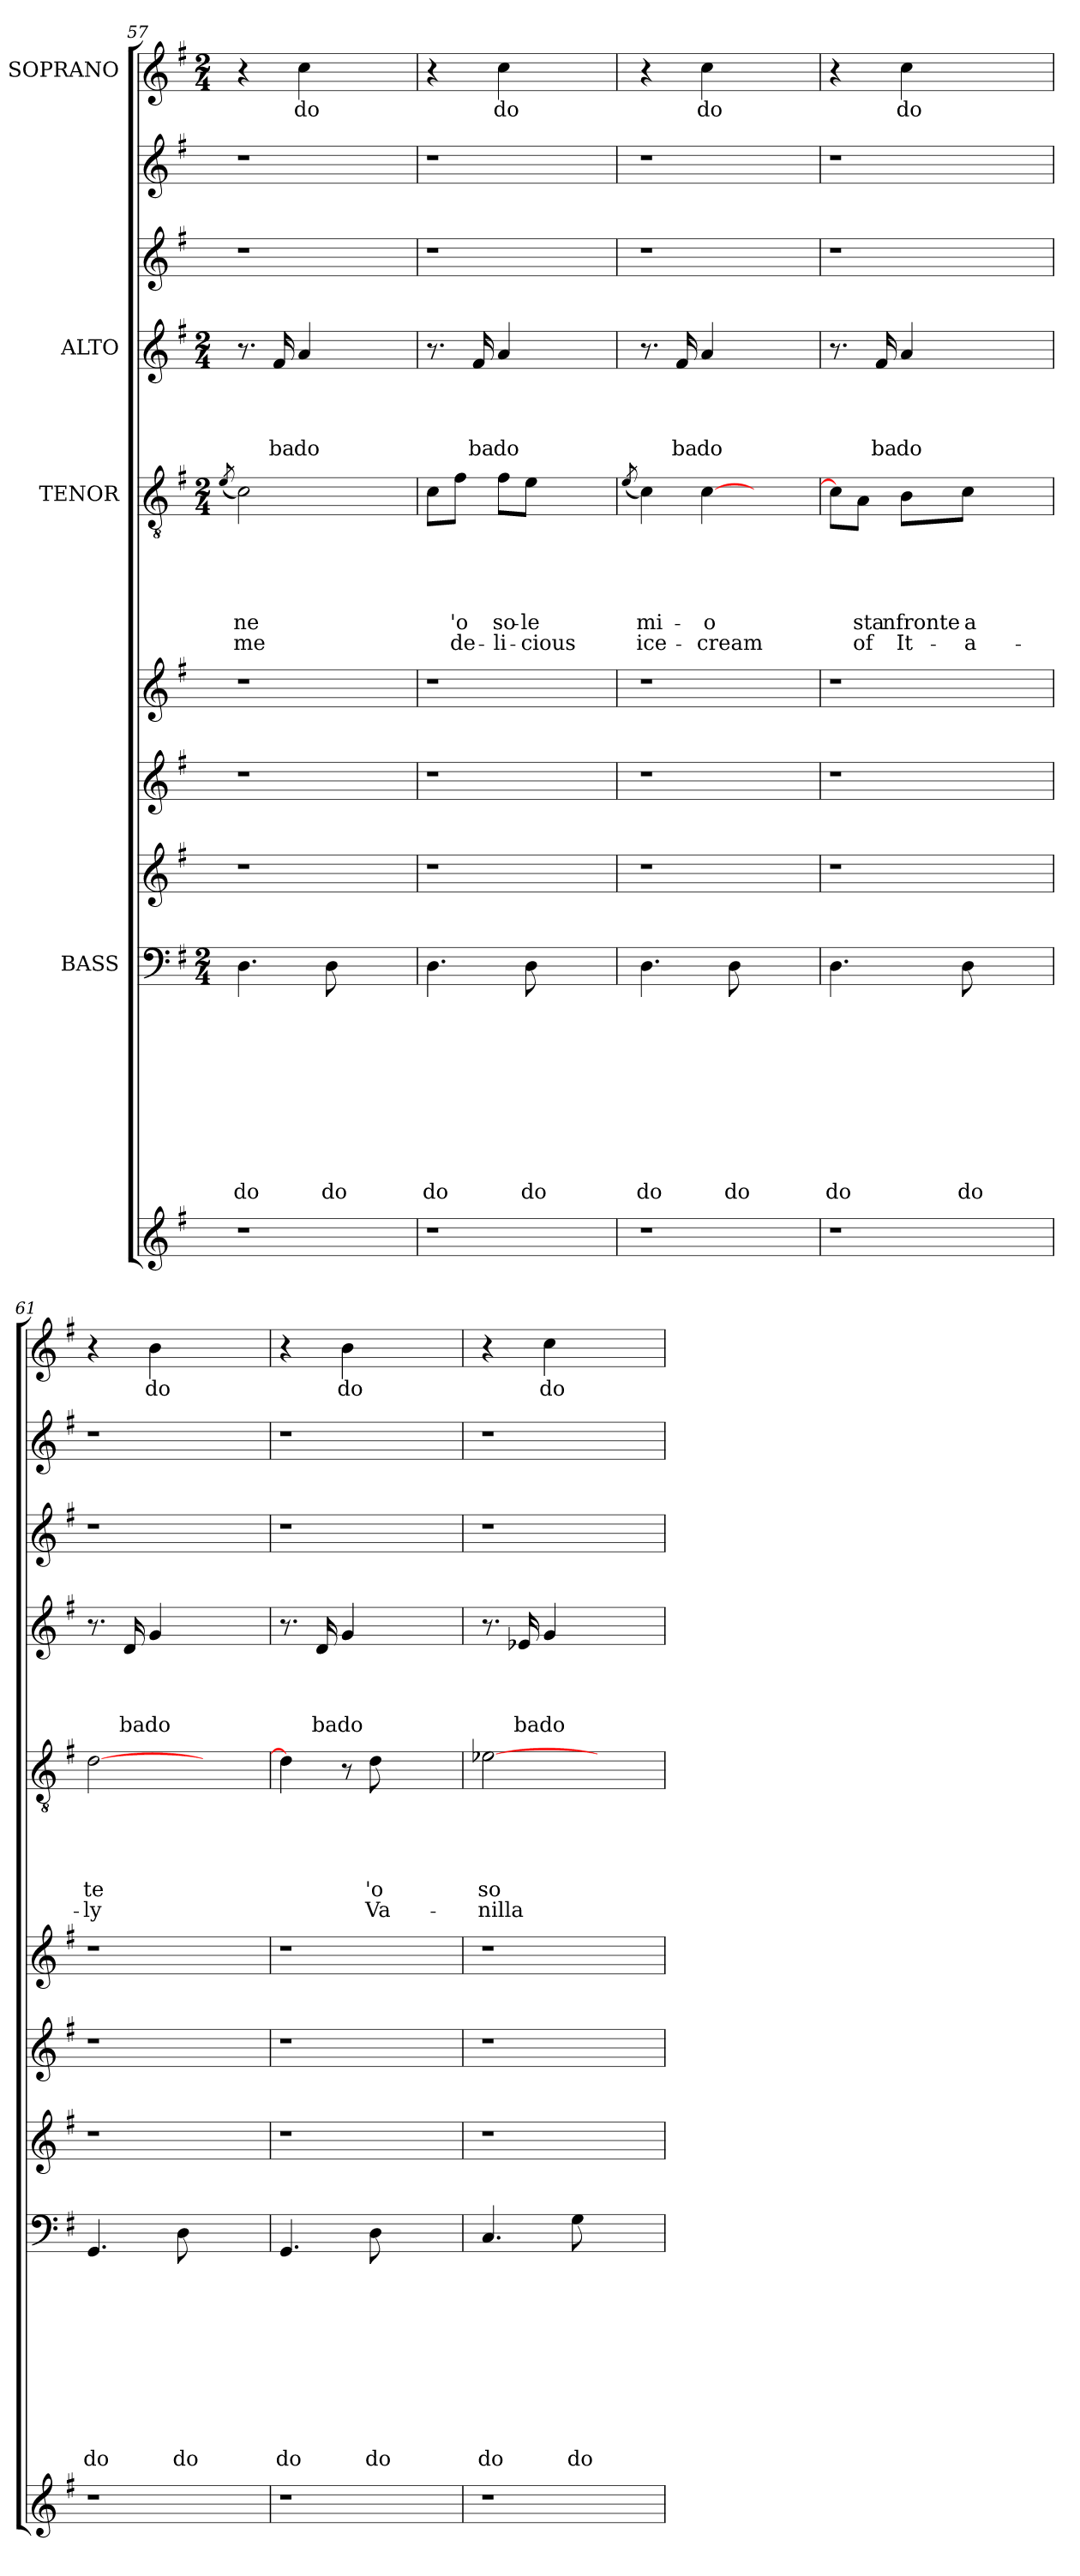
**kern	**kern	**text	**text	**text	**text	**text	**text	**text	**text	**text	**text	**kern	**kern	**kern	**kern	**text	**text	**text	**text	**text	**text	**kern	**text	**text	**text	**text	**kern	**kern	**kern	**text
*part10	*part9	*part9	*part9	*part9	*part9	*part9	*part9	*part9	*part9	*part9	*part9	*part8	*part7	*part6	*part5	*part5	*part5	*part5	*part5	*part5	*part5	*part4	*part4	*part4	*part4	*part4	*part3	*part2	*part1	*part1
*staff10	*staff9	*staff9	*staff9	*staff9	*staff9	*staff9	*staff9	*staff9	*staff9	*staff9	*staff9	*staff8	*staff7	*staff6	*staff5	*staff5	*staff5	*staff5	*staff5	*staff5	*staff5	*staff4	*staff4	*staff4	*staff4	*staff4	*staff3	*staff2	*staff1	*staff1
*	*I"BASS	*	*	*	*	*	*	*	*	*	*	*	*	*	*I"TENOR	*	*	*	*	*	*	*I"ALTO	*	*	*	*	*	*	*I"SOPRANO	*
*clefG2	*clefF4	*	*	*	*	*	*	*	*	*	*	*clefG2	*clefG2	*clefG2	*clefGv2	*	*	*	*	*	*	*clefG2	*	*	*	*	*clefG2	*clefG2	*clefG2	*
*k[f#]	*k[f#]	*	*	*	*	*	*	*	*	*	*	*k[f#]	*k[f#]	*k[f#]	*k[f#]	*	*	*	*	*	*	*k[f#]	*	*	*	*	*k[f#]	*k[f#]	*k[f#]	*
*G:	*G:	*	*	*	*	*	*	*	*	*	*	*G:	*G:	*G:	*G:	*	*	*	*	*	*	*G:	*	*	*	*	*G:	*G:	*G:	*
*	*M2/4	*	*	*	*	*	*	*	*	*	*	*	*	*	*M2/4	*	*	*	*	*	*	*M2/4	*	*	*	*	*	*	*M2/4	*
=57	=57	=57	=57	=57	=57	=57	=57	=57	=57	=57	=57	=57	=57	=57	=57	=57	=57	=57	=57	=57	=57	=57	=57	=57	=57	=57	=57	=57	=57	=57
.	.	.	.	.	.	.	.	.	.	.	.	.	.	.	(>8qe/	.	.	.	.	.	.	.	.	.	.	.	.	.	.	.
!	!	!	!	!	!	!	!	!	!	!	!LO:LY:b	!	!	!	!	!	!	!	!	!LO:LY:b	!LO:LY:b	!	!	!	!	!	!	!	!	!
1r	4.D\	.	.	.	.	.	.	.	.	.	do	1r	1r	1r	2c\)	.	.	.	.	ne	me	8.r	.	.	.	.	1r	1r	4r	.
!	!	!	!	!	!	!	!	!	!	!	!	!	!	!	!	!	!	!	!	!	!	!	!	!	!	!LO:LY:b	!	!	!	!
.	.	.	.	.	.	.	.	.	.	.	.	.	.	.	.	.	.	.	.	.	.	16f#/	.	.	.	ba	.	.	.	.
!	!	!	!	!	!	!	!	!	!	!	!	!	!	!	!	!	!	!	!	!	!	!	!	!	!	!LO:LY:b	!	!	!	!LO:LY:b
.	.	.	.	.	.	.	.	.	.	.	.	.	.	.	.	.	.	.	.	.	.	4a/	.	.	.	do	.	.	4cc\	do
!	!	!	!	!	!	!	!	!	!	!	!LO:LY:b	!	!	!	!	!	!	!	!	!	!	!	!	!	!	!	!	!	!	!
.	8D\	.	.	.	.	.	.	.	.	.	do	.	.	.	.	.	.	.	.	.	.	.	.	.	.	.	.	.	.	.
.	2ryy	.	.	.	.	.	.	.	.	.	.	.	.	.	2ryy	.	.	.	.	.	.	2ryy	.	.	.	.	.	.	2ryy	.
!!LO:PB:g=z
=58	=58	=58	=58	=58	=58	=58	=58	=58	=58	=58	=58	=58	=58	=58	=58	=58	=58	=58	=58	=58	=58	=58	=58	=58	=58	=58	=58	=58	=58	=58
!	!	!	!	!	!	!	!	!	!	!	!LO:LY:b	!	!	!	!	!	!	!	!	!	!	!	!	!	!	!	!	!	!	!
1r	4.D\	.	.	.	.	.	.	.	.	.	do	1r	1r	1r	8c\L	.	.	.	.	.	.	8.r	.	.	.	.	1r	1r	4r	.
!	!	!	!	!	!	!	!	!	!	!	!	!	!	!	!	!	!	!	!	!LO:LY:b	!LO:LY:b	!	!	!	!	!	!	!	!	!
.	.	.	.	.	.	.	.	.	.	.	.	.	.	.	8f#\J	.	.	.	.	'o	de-	.	.	.	.	.	.	.	.	.
!	!	!	!	!	!	!	!	!	!	!	!	!	!	!	!	!	!	!	!	!	!	!	!	!	!	!LO:LY:b	!	!	!	!
.	.	.	.	.	.	.	.	.	.	.	.	.	.	.	.	.	.	.	.	.	.	16f#/	.	.	.	ba	.	.	.	.
!	!	!	!	!	!	!	!	!	!	!	!	!	!	!	!	!	!	!	!	!LO:LY:b	!LO:LY:b	!	!	!	!	!LO:LY:b	!	!	!	!LO:LY:b
.	.	.	.	.	.	.	.	.	.	.	.	.	.	.	8f#\L	.	.	.	.	so-	-li-	4a/	.	.	.	do	.	.	4cc\	do
!	!	!	!	!	!	!	!	!	!	!	!LO:LY:b	!	!	!	!	!	!	!	!	!LO:LY:b	!LO:LY:b	!	!	!	!	!	!	!	!	!
.	8D\	.	.	.	.	.	.	.	.	.	do	.	.	.	8e\J	.	.	.	.	-le	-cious	.	.	.	.	.	.	.	.	.
.	2ryy	.	.	.	.	.	.	.	.	.	.	.	.	.	2ryy	.	.	.	.	.	.	2ryy	.	.	.	.	.	.	2ryy	.
=59	=59	=59	=59	=59	=59	=59	=59	=59	=59	=59	=59	=59	=59	=59	=59	=59	=59	=59	=59	=59	=59	=59	=59	=59	=59	=59	=59	=59	=59	=59
.	.	.	.	.	.	.	.	.	.	.	.	.	.	.	(>8qe/	.	.	.	.	.	.	.	.	.	.	.	.	.	.	.
!	!	!	!	!	!	!	!	!	!	!	!LO:LY:b	!	!	!	!	!	!	!	!	!LO:LY:b	!LO:LY:b	!	!	!	!	!	!	!	!	!
1r	4.D\	.	.	.	.	.	.	.	.	.	do	1r	1r	1r	4c\)	.	.	.	.	mi-	ice-	8.r	.	.	.	.	1r	1r	4r	.
!	!	!	!	!	!	!	!	!	!	!	!	!	!	!	!	!	!	!	!	!	!	!	!	!	!	!LO:LY:b	!	!	!	!
.	.	.	.	.	.	.	.	.	.	.	.	.	.	.	.	.	.	.	.	.	.	16f#/	.	.	.	ba	.	.	.	.
!	!	!	!	!	!	!	!	!	!	!	!	!	!	!	!	!	!	!	!	!LO:LY:b	!LO:LY:b	!	!	!	!	!LO:LY:b	!	!	!	!LO:LY:b
.	.	.	.	.	.	.	.	.	.	.	.	.	.	.	[>4c\	.	.	.	.	-o	-cream	4a/	.	.	.	do	.	.	4cc\	do
!	!	!	!	!	!	!	!	!	!	!	!LO:LY:b	!	!	!	!	!	!	!	!	!	!	!	!	!	!	!	!	!	!	!
.	8D\	.	.	.	.	.	.	.	.	.	do	.	.	.	.	.	.	.	.	.	.	.	.	.	.	.	.	.	.	.
.	2ryy	.	.	.	.	.	.	.	.	.	.	.	.	.	2ryy	.	.	.	.	.	.	2ryy	.	.	.	.	.	.	2ryy	.
=60	=60	=60	=60	=60	=60	=60	=60	=60	=60	=60	=60	=60	=60	=60	=60	=60	=60	=60	=60	=60	=60	=60	=60	=60	=60	=60	=60	=60	=60	=60
!	!	!	!	!	!	!	!	!	!	!	!LO:LY:b	!	!	!	!	!	!	!	!	!	!	!	!	!	!	!	!	!	!	!
1r	4.D\	.	.	.	.	.	.	.	.	.	do	1r	1r	1r	8c\L]	.	.	.	.	.	.	8.r	.	.	.	.	1r	1r	4r	.
!	!	!	!	!	!	!	!	!	!	!	!	!	!	!	!	!	!	!	!	!LO:LY:b	!LO:LY:b	!	!	!	!	!	!	!	!	!
.	.	.	.	.	.	.	.	.	.	.	.	.	.	.	8A\J	.	.	.	.	sta	of	.	.	.	.	.	.	.	.	.
!	!	!	!	!	!	!	!	!	!	!	!	!	!	!	!	!	!	!	!	!	!	!	!	!	!	!LO:LY:b	!	!	!	!
.	.	.	.	.	.	.	.	.	.	.	.	.	.	.	.	.	.	.	.	.	.	16f#/	.	.	.	ba	.	.	.	.
!	!	!	!	!	!	!	!	!	!	!	!	!	!	!	!	!	!	!	!	!LO:LY:b	!LO:LY:b	!	!	!	!	!LO:LY:b	!	!	!	!LO:LY:b
.	.	.	.	.	.	.	.	.	.	.	.	.	.	.	8B\L	.	.	.	.	nfron­te	It-	4a/	.	.	.	do	.	.	4cc\	do
!	!	!	!	!	!	!	!	!	!	!	!LO:LY:b	!	!	!	!	!	!	!	!	!LO:LY:b	!LO:LY:b	!	!	!	!	!	!	!	!	!
.	8D\	.	.	.	.	.	.	.	.	.	do	.	.	.	8c\J	.	.	.	.	a	-a-	.	.	.	.	.	.	.	.	.
.	2ryy	.	.	.	.	.	.	.	.	.	.	.	.	.	2ryy	.	.	.	.	.	.	2ryy	.	.	.	.	.	.	2ryy	.
=61	=61	=61	=61	=61	=61	=61	=61	=61	=61	=61	=61	=61	=61	=61	=61	=61	=61	=61	=61	=61	=61	=61	=61	=61	=61	=61	=61	=61	=61	=61
!	!	!	!	!	!	!	!	!	!	!	!LO:LY:b	!	!	!	!	!	!	!	!	!LO:LY:b	!LO:LY:b	!	!	!	!	!	!	!	!	!
1r	4.GG/	.	.	.	.	.	.	.	.	.	do	1r	1r	1r	[>2d\	.	.	.	.	te	-ly	8.r	.	.	.	.	1r	1r	4r	.
!	!	!	!	!	!	!	!	!	!	!	!	!	!	!	!	!	!	!	!	!	!	!	!	!	!	!LO:LY:b	!	!	!	!
.	.	.	.	.	.	.	.	.	.	.	.	.	.	.	.	.	.	.	.	.	.	16d/	.	.	.	ba	.	.	.	.
!	!	!	!	!	!	!	!	!	!	!	!	!	!	!	!	!	!	!	!	!	!	!	!	!	!	!LO:LY:b	!	!	!	!LO:LY:b
.	.	.	.	.	.	.	.	.	.	.	.	.	.	.	.	.	.	.	.	.	.	4g/	.	.	.	do	.	.	4b\	do
!	!	!	!	!	!	!	!	!	!	!	!LO:LY:b	!	!	!	!	!	!	!	!	!	!	!	!	!	!	!	!	!	!	!
.	8D\	.	.	.	.	.	.	.	.	.	do	.	.	.	.	.	.	.	.	.	.	.	.	.	.	.	.	.	.	.
.	2ryy	.	.	.	.	.	.	.	.	.	.	.	.	.	2ryy	.	.	.	.	.	.	2ryy	.	.	.	.	.	.	2ryy	.
=62	=62	=62	=62	=62	=62	=62	=62	=62	=62	=62	=62	=62	=62	=62	=62	=62	=62	=62	=62	=62	=62	=62	=62	=62	=62	=62	=62	=62	=62	=62
!	!	!	!	!	!	!	!	!	!	!	!LO:LY:b	!	!	!	!	!	!	!	!	!	!	!	!	!	!	!	!	!	!	!
1r	4.GG/	.	.	.	.	.	.	.	.	.	do	1r	1r	1r	4d\]	.	.	.	.	.	.	8.r	.	.	.	.	1r	1r	4r	.
!	!	!	!	!	!	!	!	!	!	!	!	!	!	!	!	!	!	!	!	!	!	!	!	!	!	!LO:LY:b	!	!	!	!
.	.	.	.	.	.	.	.	.	.	.	.	.	.	.	.	.	.	.	.	.	.	16d/	.	.	.	ba	.	.	.	.
!	!	!	!	!	!	!	!	!	!	!	!	!	!	!	!	!	!	!	!	!	!	!	!	!	!	!LO:LY:b	!	!	!	!LO:LY:b
.	.	.	.	.	.	.	.	.	.	.	.	.	.	.	8r	.	.	.	.	.	.	4g/	.	.	.	do	.	.	4b\	do
!	!	!	!	!	!	!	!	!	!	!	!LO:LY:b	!	!	!	!	!	!	!	!	!LO:LY:b	!LO:LY:b	!	!	!	!	!	!	!	!	!
.	8D\	.	.	.	.	.	.	.	.	.	do	.	.	.	8d\	.	.	.	.	'o	Va-	.	.	.	.	.	.	.	.	.
.	2ryy	.	.	.	.	.	.	.	.	.	.	.	.	.	2ryy	.	.	.	.	.	.	2ryy	.	.	.	.	.	.	2ryy	.
=63	=63	=63	=63	=63	=63	=63	=63	=63	=63	=63	=63	=63	=63	=63	=63	=63	=63	=63	=63	=63	=63	=63	=63	=63	=63	=63	=63	=63	=63	=63
!	!	!	!	!	!	!	!	!	!	!	!LO:LY:b	!	!	!	!	!	!	!	!	!LO:LY:b	!LO:LY:b	!	!	!	!	!	!	!	!	!
1r	4.C/	.	.	.	.	.	.	.	.	.	do	1r	1r	1r	[>2e-X\	.	.	.	.	so-	-nilla	8.r	.	.	.	.	1r	1r	4r	.
!	!	!	!	!	!	!	!	!	!	!	!	!	!	!	!	!	!	!	!	!	!	!	!	!	!	!LO:LY:b	!	!	!	!
.	.	.	.	.	.	.	.	.	.	.	.	.	.	.	.	.	.	.	.	.	.	16e-X/	.	.	.	ba	.	.	.	.
!	!	!	!	!	!	!	!	!	!	!	!	!	!	!	!	!	!	!	!	!	!	!	!	!	!	!LO:LY:b	!	!	!	!LO:LY:b
.	.	.	.	.	.	.	.	.	.	.	.	.	.	.	.	.	.	.	.	.	.	4g/	.	.	.	do	.	.	4cc\	do
!	!	!	!	!	!	!	!	!	!	!	!LO:LY:b	!	!	!	!	!	!	!	!	!	!	!	!	!	!	!	!	!	!	!
.	8G\	.	.	.	.	.	.	.	.	.	do	.	.	.	.	.	.	.	.	.	.	.	.	.	.	.	.	.	.	.
.	2ryy	.	.	.	.	.	.	.	.	.	.	.	.	.	2ryy	.	.	.	.	.	.	2ryy	.	.	.	.	.	.	2ryy	.
=	=	=	=	=	=	=	=	=	=	=	=	=	=	=	=	=	=	=	=	=	=	=	=	=	=	=	=	=	=	=
*-	*-	*-	*-	*-	*-	*-	*-	*-	*-	*-	*-	*-	*-	*-	*-	*-	*-	*-	*-	*-	*-	*-	*-	*-	*-	*-	*-	*-	*-	*-
